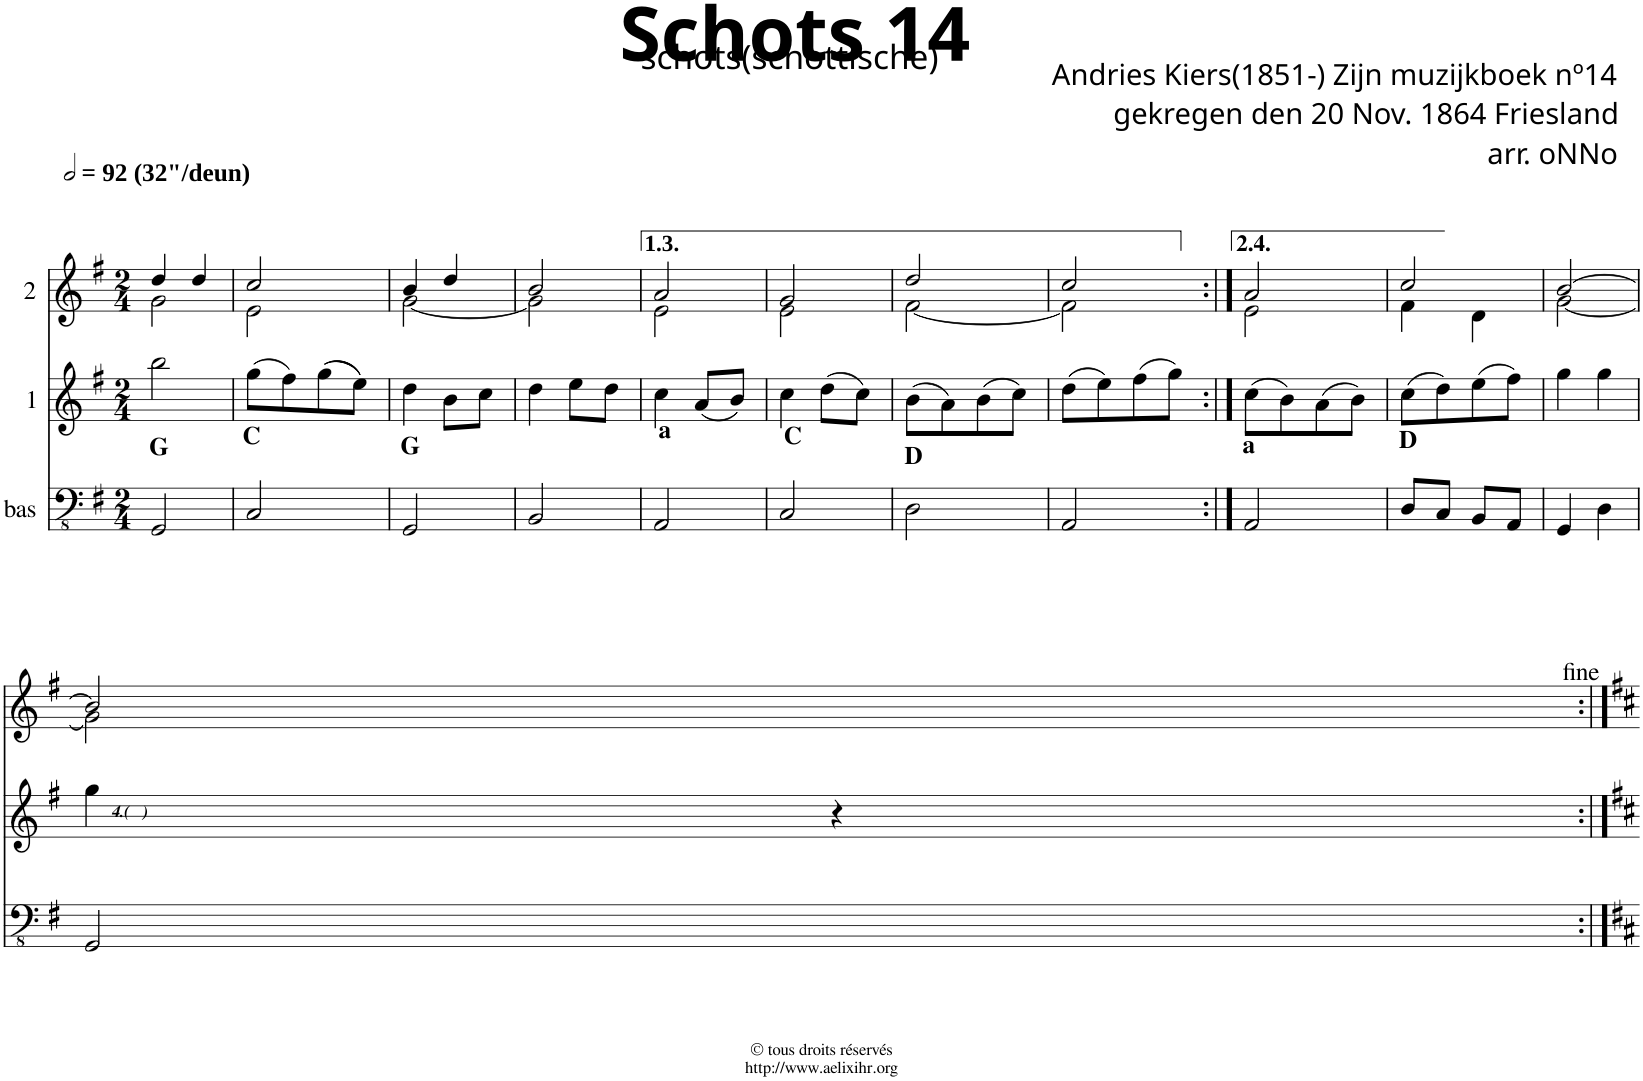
**kern	**kern	**kern
*part3	*part2	*part1
*staff3	*staff2	*staff1
*I"bas	*I"1	*I"2
*clefFv4	*clefG2	*clefG2
*Trd7c12	*	*
*k[f#]	*k[f#]	*k[f#]
*M2/4	*M2/4	*M2/4
*MM184	*MM184	*MM184
=1	=1	=1
*	*	*^
!	!	!LO:TX:a:B:t=(32"/deun)	!
!	!LO:TX:b:B:t=G	!	!
2GGG/	2bb\	4dd/	2g\
.	.	4dd/	.
=2	=2	=2	=2
!	!LO:TX:b:B:t=C	!	!
2CC/	(8gg\L	2cc/	2e\
.	8ff#\)	.	.
.	((8gg\	.	.
.	8ee\J))	.	.
=3	=3	=3	=3
!	!LO:TX:b:B:t=G	!	!
2GGG/	4dd\	4b/	[2g\
.	8b\L	4dd/	.
.	8cc\J	.	.
=4	=4	=4	=4
2BBB/	4dd\	2b/	2g\]
.	8ee\L	.	.
.	8dd\J	.	.
=5	=5	=5	=5
!	!LO:TX:b:B:t=a	!	!
2AAA/	4cc\	2a/	2e\
.	(8a/L	.	.
.	8b/J)	.	.
=6	=6	=6	=6
!	!LO:TX:b:B:t=C	!	!
2CC/	4cc\	2g/	2e\
.	(8dd\L	.	.
.	8cc\J)	.	.
=7	=7	=7	=7
!	!LO:TX:b:B:t=D	!	!
2DD\	(8b\L	2dd/	[2f#\
.	8a\)	.	.
.	(8b\	.	.
.	8cc\J)	.	.
=8	=8	=8	=8
2AAA/	(8dd\L	2cc/	2f#\]
.	8ee\)	.	.
.	(8ff#\	.	.
.	8gg\J)	.	.
=9:|!	=9:|!	=9:|!	=9:|!
!	!LO:TX:b:B:t=a	!	!
2AAA/	(8cc\L	2a/	2e\
.	8b\)	.	.
.	(8a\	.	.
.	8b\J)	.	.
=10	=10	=10	=10
!	!LO:TX:b:B:t=D	!	!
8DD/L	(8cc\L	2cc/	4f#\
8CC/J	8dd\)	.	.
8BBB/L	(8ee\	.	4d\
8AAA/J	8ff#\J)	.	.
=11	=11	=11	=11
4GGG/	4gg\	[2b/	[2g\
4DD\	4gg\	.	.
!!LO:LB:g=z	!!
=12	=12	=12	=12
2GGG/	4gg\	2b/]	2g\]
.	4r	.	.
*	*	*v	*v
=:|!	=:|!	=:|!
*-	*-	*-
